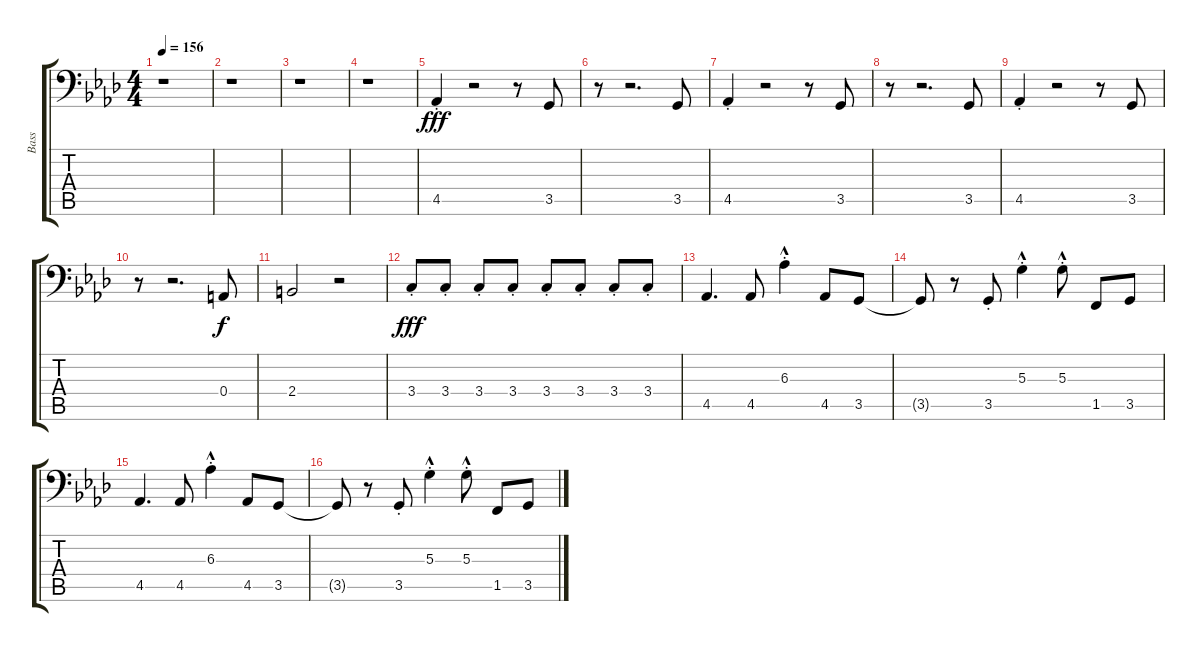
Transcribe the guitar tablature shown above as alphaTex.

\track ("Bass" "Bass") {instrument slapbass2}
\staff {score tabs}
\tuning (B2 G2 D2 A1 E1 B0) {hide}
\ts (4 4)
\tempo 156
\clef f4
\ks ab
r.1{dy fff} |
r.1 |
r.1 |
r.1 |
4.5{st}.4 r.2 r.8 3.5.8 |
r.8 r.2{d} 3.5.8 |
4.5{st}.4 r.2 r.8 3.5.8 |
r.8 r.2{d} 3.5.8 |
4.5{st}.4 r.2 r.8 3.5.8 |
r.8 r.2{d} 0.4.8{dy f} |
2.4.2 r.2 |
3.4{st}.8{dy fff} 3.4{st}.8 3.4{st}.8 3.4{st}.8 3.4{st}.8 3.4{st}.8 3.4{st}.8 3.4{st}.8 |
4.5.4{d} 4.5.8 6.3{hac st}.4{instrument slapbass2} 4.5.8{instrument electricbassfinger} 3.5.8 |
3.5{t}.8 r.8 3.5{st}.8 5.3{hac st}.4{instrument slapbass2} 5.3{hac st}.8 1.5.8{instrument electricbassfinger} 3.5.8 |
4.5.4{d} 4.5.8 6.3{hac st}.4{instrument slapbass2} 4.5.8{instrument electricbassfinger} 3.5.8 |
3.5{t}.8 r.8 3.5{st}.8 5.3{hac st}.4{instrument slapbass2} 5.3{hac st}.8 1.5.8{instrument electricbassfinger} 3.5.8
